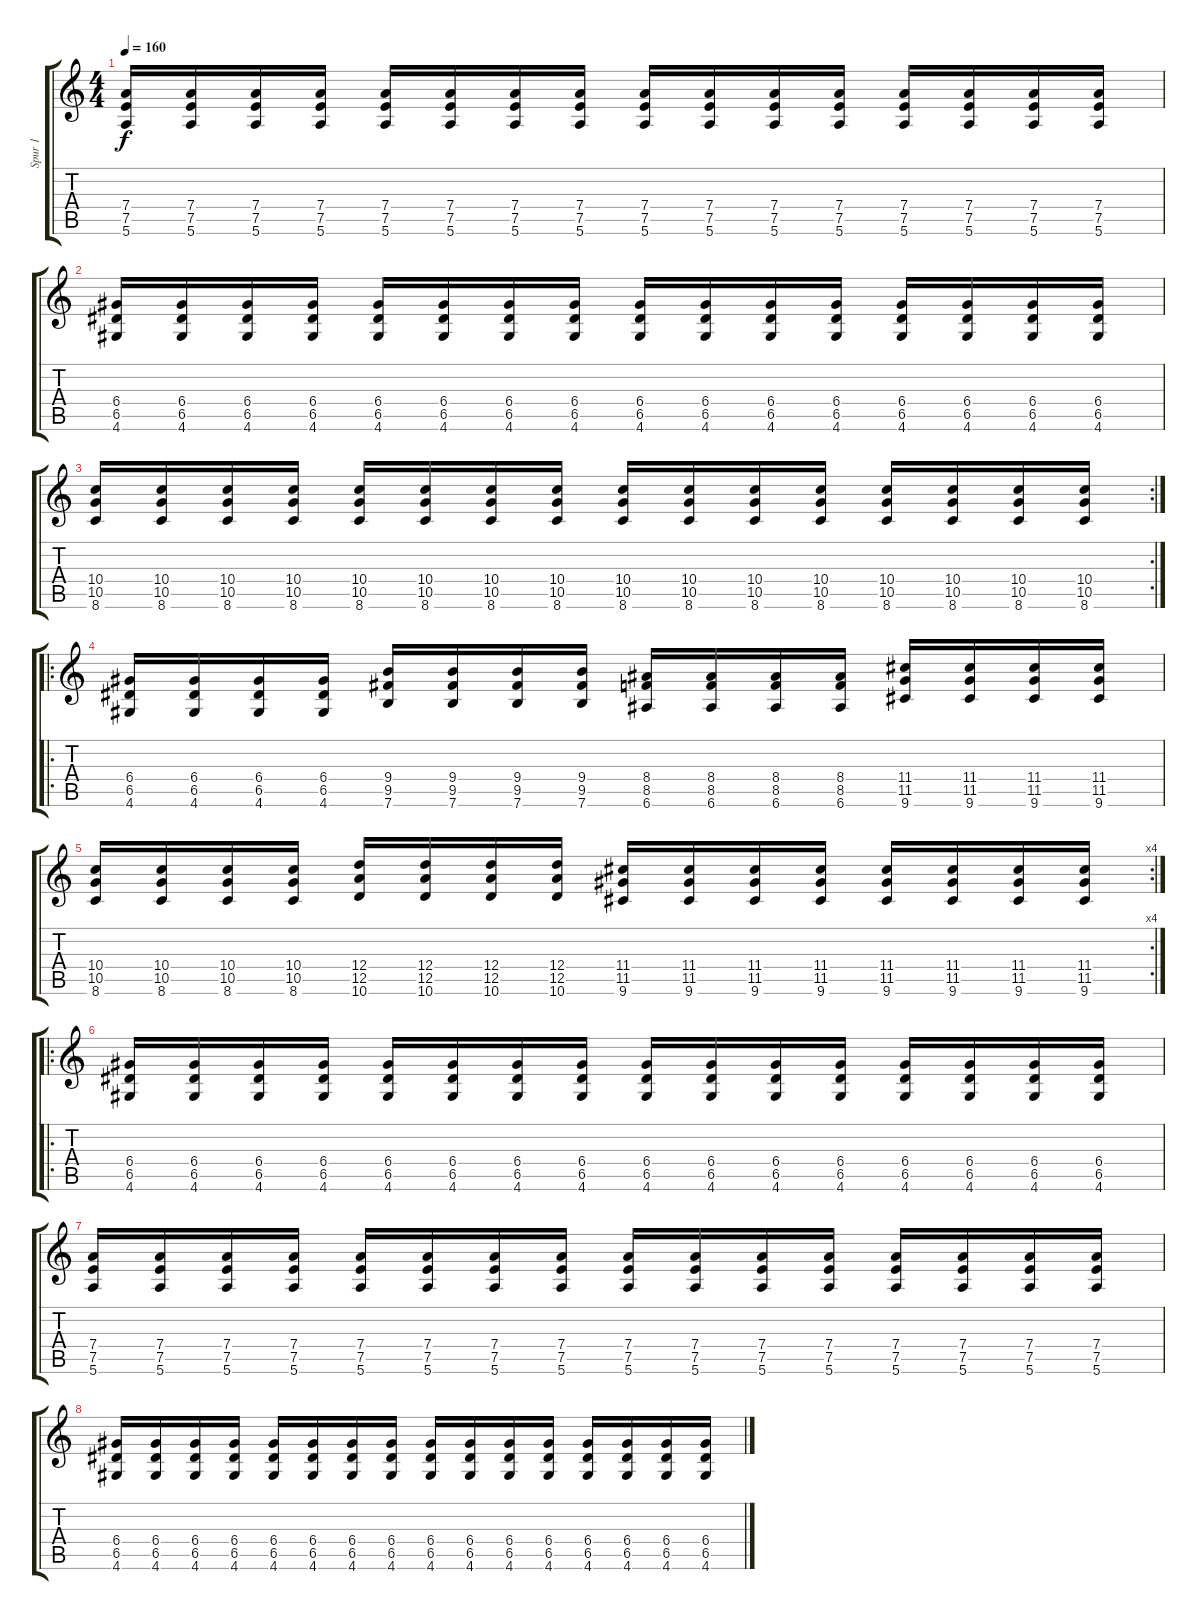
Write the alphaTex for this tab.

\track ("Spur 1" "Spur 1") {instrument distortionguitar}
\staff {score tabs}
\tuning (E4 B3 G3 D3 A2 E2) {hide}
\ts (4 4)
\tempo 160
\clef g2
\ks c
(7.4 7.5 5.6).16{dy f} (7.4 7.5 5.6).16 (7.4 7.5 5.6).16 (7.4 7.5 5.6).16 (7.4 7.5 5.6).16 (7.4 7.5 5.6).16 (7.4 7.5 5.6).16 (7.4 7.5 5.6).16 (7.4 7.5 5.6).16 (7.4 7.5 5.6).16 (7.4 7.5 5.6).16 (7.4 7.5 5.6).16 (7.4 7.5 5.6).16 (7.4 7.5 5.6).16 (7.4 7.5 5.6).16 (7.4 7.5 5.6).16 |
(6.4 6.5 4.6).16 (6.4 6.5 4.6).16 (6.4 6.5 4.6).16 (6.4 6.5 4.6).16 (6.4 6.5 4.6).16 (6.4 6.5 4.6).16 (6.4 6.5 4.6).16 (6.4 6.5 4.6).16 (6.4 6.5 4.6).16 (6.4 6.5 4.6).16 (6.4 6.5 4.6).16 (6.4 6.5 4.6).16 (6.4 6.5 4.6).16 (6.4 6.5 4.6).16 (6.4 6.5 4.6).16 (6.4 6.5 4.6).16 |
\rc 2
(10.4 10.5 8.6).16 (10.4 10.5 8.6).16 (10.4 10.5 8.6).16 (10.4 10.5 8.6).16 (10.4 10.5 8.6).16 (10.4 10.5 8.6).16 (10.4 10.5 8.6).16 (10.4 10.5 8.6).16 (10.4 10.5 8.6).16 (10.4 10.5 8.6).16 (10.4 10.5 8.6).16 (10.4 10.5 8.6).16 (10.4 10.5 8.6).16 (10.4 10.5 8.6).16 (10.4 10.5 8.6).16 (10.4 10.5 8.6).16 |
\ro
(6.4 6.5 4.6).16 (6.4 6.5 4.6).16 (6.4 6.5 4.6).16 (6.4 6.5 4.6).16 (9.4 9.5 7.6).16 (9.4 9.5 7.6).16 (9.4 9.5 7.6).16 (9.4 9.5 7.6).16 (8.4 8.5 6.6).16 (8.4 8.5 6.6).16 (8.4 8.5 6.6).16 (8.4 8.5 6.6).16 (11.4 11.5 9.6).16 (11.4 11.5 9.6).16 (11.4 11.5 9.6).16 (11.4 11.5 9.6).16 |
\rc 4
(10.4 10.5 8.6).16 (10.4 10.5 8.6).16 (10.4 10.5 8.6).16 (10.4 10.5 8.6).16 (12.4 12.5 10.6).16 (12.4 12.5 10.6).16 (12.4 12.5 10.6).16 (12.4 12.5 10.6).16 (11.4 11.5 9.6).16 (11.4 11.5 9.6).16 (11.4 11.5 9.6).16 (11.4 11.5 9.6).16 (11.4 11.5 9.6).16 (11.4 11.5 9.6).16 (11.4 11.5 9.6).16 (11.4 11.5 9.6).16 |
\ro
(6.4 6.5 4.6).16 (6.4 6.5 4.6).16 (6.4 6.5 4.6).16 (6.4 6.5 4.6).16 (6.4 6.5 4.6).16 (6.4 6.5 4.6).16 (6.4 6.5 4.6).16 (6.4 6.5 4.6).16 (6.4 6.5 4.6).16 (6.4 6.5 4.6).16 (6.4 6.5 4.6).16 (6.4 6.5 4.6).16 (6.4 6.5 4.6).16 (6.4 6.5 4.6).16 (6.4 6.5 4.6).16 (6.4 6.5 4.6).16 |
(7.4 7.5 5.6).16 (7.4 7.5 5.6).16 (7.4 7.5 5.6).16 (7.4 7.5 5.6).16 (7.4 7.5 5.6).16 (7.4 7.5 5.6).16 (7.4 7.5 5.6).16 (7.4 7.5 5.6).16 (7.4 7.5 5.6).16 (7.4 7.5 5.6).16 (7.4 7.5 5.6).16 (7.4 7.5 5.6).16 (7.4 7.5 5.6).16 (7.4 7.5 5.6).16 (7.4 7.5 5.6).16 (7.4 7.5 5.6).16 |
(6.4 6.5 4.6).16 (6.4 6.5 4.6).16 (6.4 6.5 4.6).16 (6.4 6.5 4.6).16 (6.4 6.5 4.6).16 (6.4 6.5 4.6).16 (6.4 6.5 4.6).16 (6.4 6.5 4.6).16 (6.4 6.5 4.6).16 (6.4 6.5 4.6).16 (6.4 6.5 4.6).16 (6.4 6.5 4.6).16 (6.4 6.5 4.6).16 (6.4 6.5 4.6).16 (6.4 6.5 4.6).16 (6.4 6.5 4.6).16
